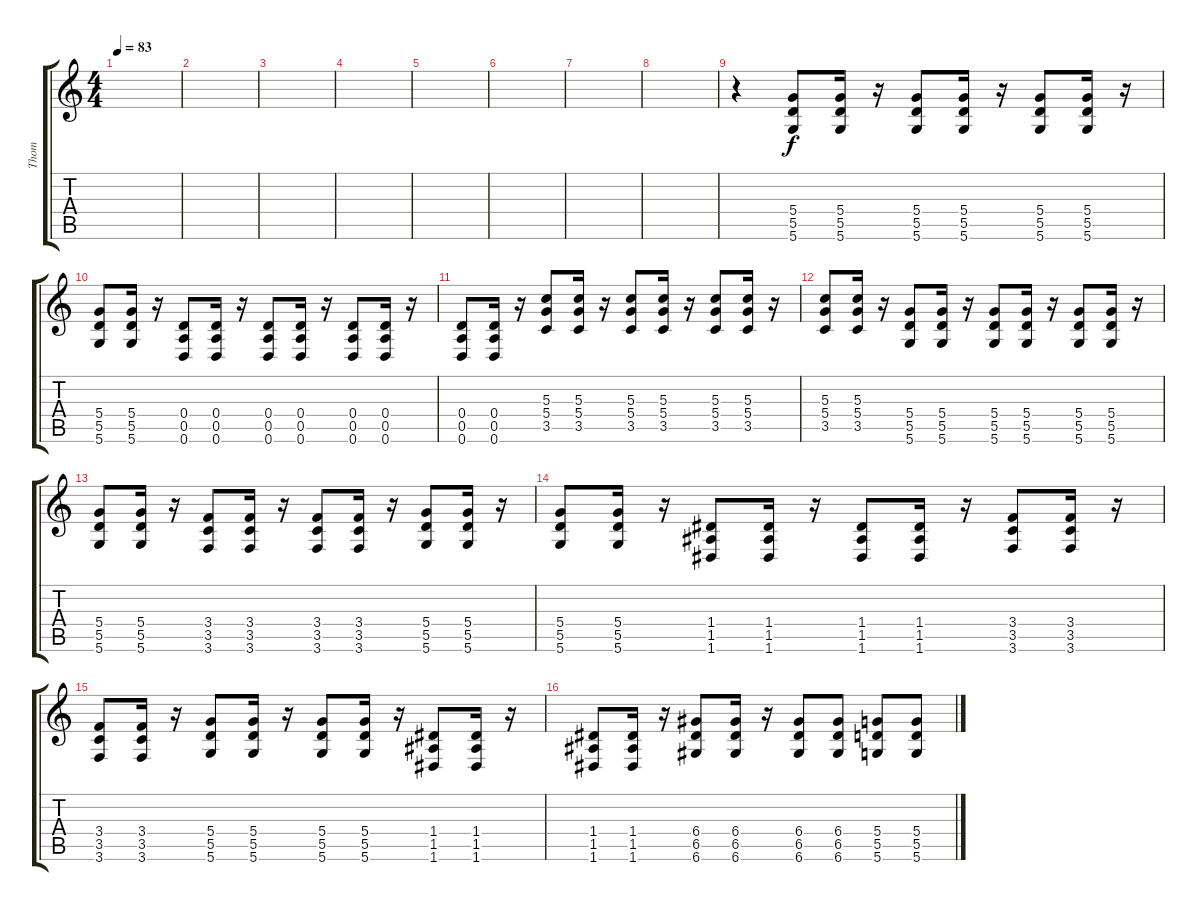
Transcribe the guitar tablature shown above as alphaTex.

\track ("Thom" "Thom") {instrument electricguitarjazz}
\staff {score tabs}
\tuning (E4 B3 G3 D3 A2 D2) {hide}
\ts (4 4)
\tempo 83
\clef g2
\ks c
|
|
|
|
|
|
|
|
r.4 (5.4 5.5 5.6).8 (5.4 5.5 5.6).16 r.16 (5.4 5.5 5.6).8 (5.4 5.5 5.6).16 r.16 (5.4 5.5 5.6).8 (5.4 5.5 5.6).16 r.16 |
(5.4 5.5 5.6).8 (5.4 5.5 5.6).16 r.16 (0.4 0.5 0.6).8 (0.4 0.5 0.6).16 r.16 (0.4 0.5 0.6).8 (0.4 0.5 0.6).16 r.16 (0.4 0.5 0.6).8 (0.4 0.5 0.6).16 r.16 |
(0.4 0.5 0.6).8 (0.4 0.5 0.6).16 r.16 (5.3 5.4 3.5).8 (5.3 5.4 3.5).16 r.16 (5.3 5.4 3.5).8 (5.3 5.4 3.5).16 r.16 (5.3 5.4 3.5).8 (5.3 5.4 3.5).16 r.16 |
(5.3 5.4 3.5).8 (5.3 5.4 3.5).16 r.16 (5.4 5.5 5.6).8 (5.4 5.5 5.6).16 r.16 (5.4 5.5 5.6).8 (5.4 5.5 5.6).16 r.16 (5.4 5.5 5.6).8 (5.4 5.5 5.6).16 r.16 |
(5.4 5.5 5.6).8 (5.4 5.5 5.6).16 r.16 (3.4 3.5 3.6).8 (3.4 3.5 3.6).16 r.16 (3.4 3.5 3.6).8 (3.4 3.5 3.6).16 r.16 (5.4 5.5 5.6).8 (5.4 5.5 5.6).16 r.16 |
(5.4 5.5 5.6).8 (5.4 5.5 5.6).16 r.16 (1.4 1.5 1.6).8 (1.4 1.5 1.6).16 r.16 (1.4 1.5 1.6).8 (1.4 1.5 1.6).16 r.16 (3.4 3.5 3.6).8 (3.4 3.5 3.6).16 r.16 |
(3.4 3.5 3.6).8 (3.4 3.5 3.6).16 r.16 (5.4 5.5 5.6).8 (5.4 5.5 5.6).16 r.16 (5.4 5.5 5.6).8 (5.4 5.5 5.6).16 r.16 (1.4 1.5 1.6).8 (1.4 1.5 1.6).16 r.16 |
(1.4 1.5 1.6).8 (1.4 1.5 1.6).16 r.16 (6.4 6.5 6.6).8 (6.4 6.5 6.6).16 r.16 (6.4 6.5 6.6).8 (6.4 6.5 6.6).8 (5.4 5.5 5.6).8 (5.4 5.5 5.6).8
